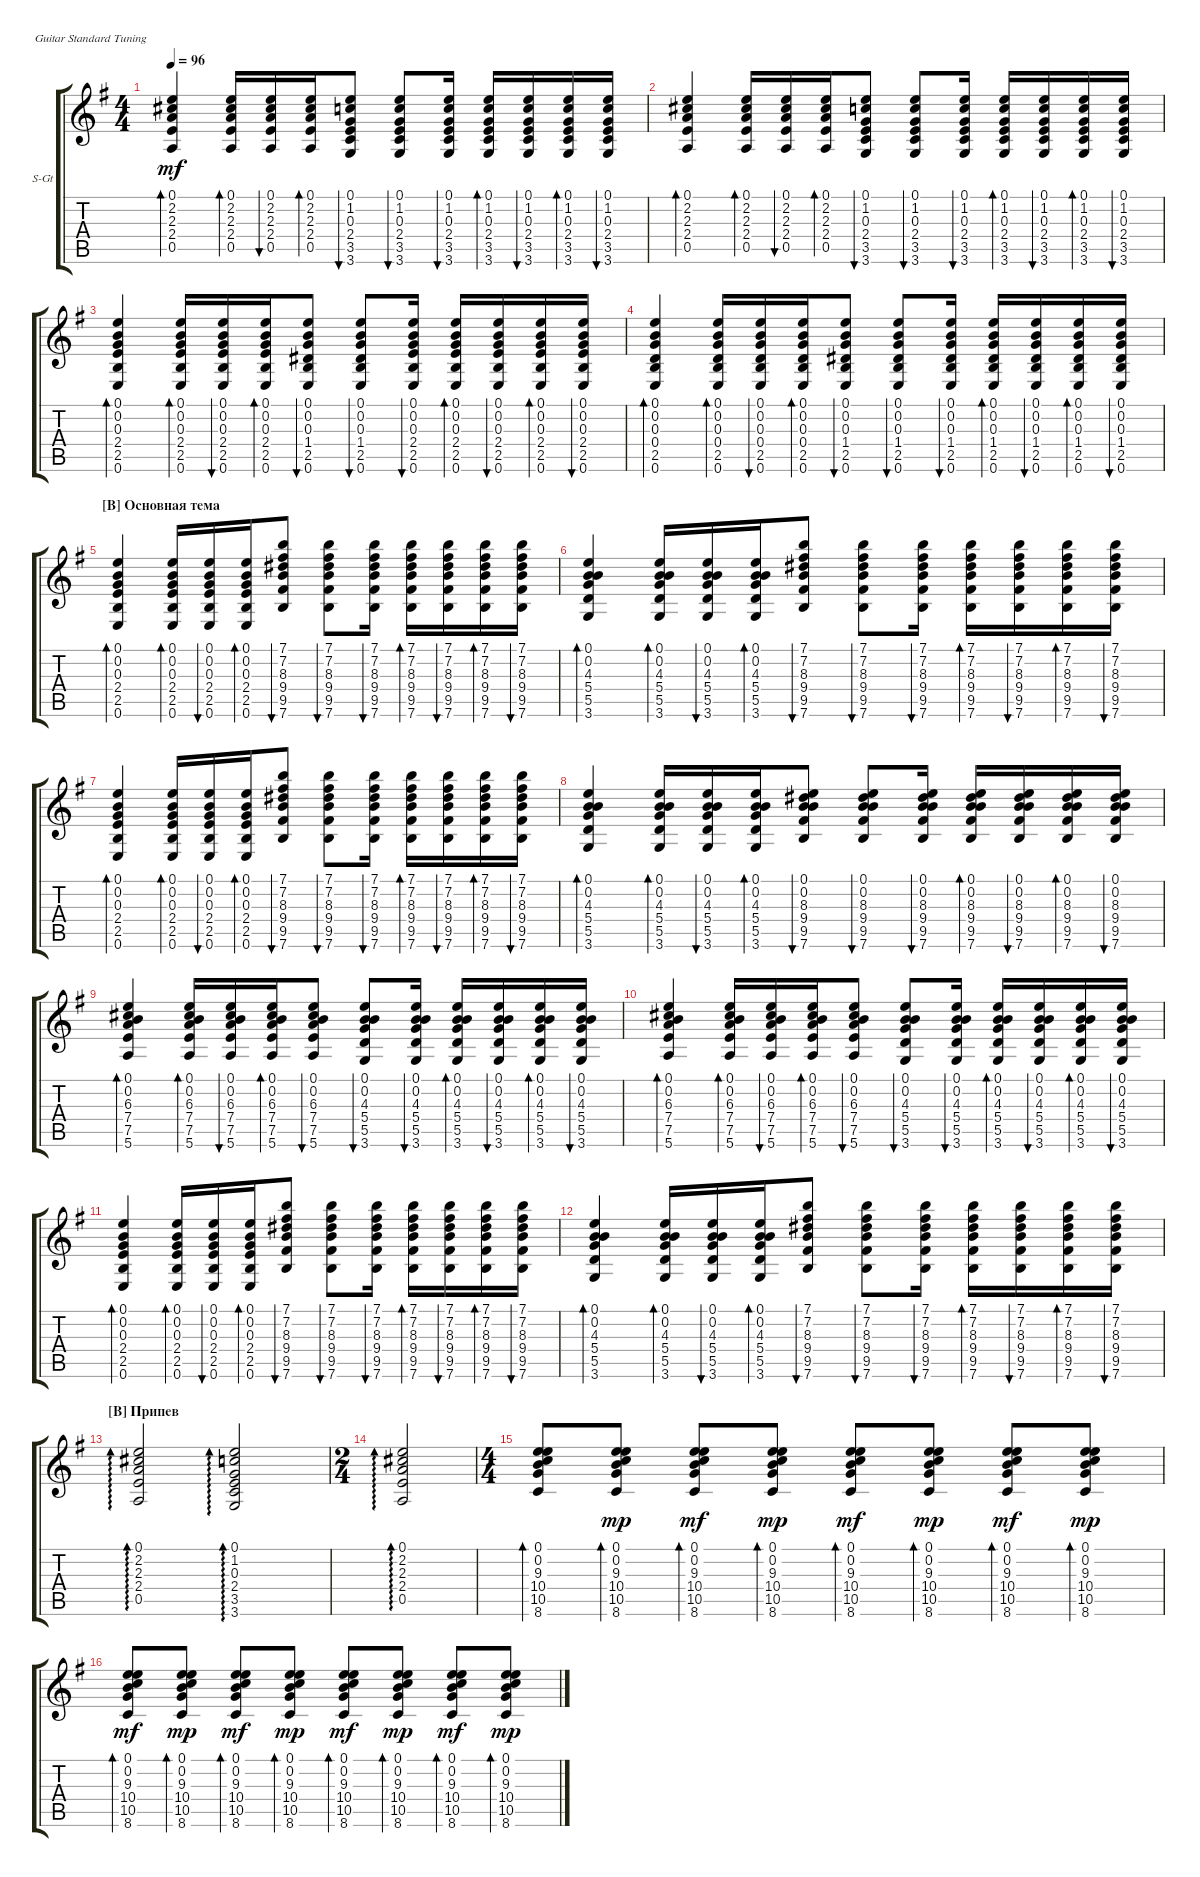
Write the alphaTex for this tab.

\defaultSystemsLayout 4
\bracketExtendMode groupsimilarinstruments
\firstSystemTrackNameOrientation horizontal
\otherSystemsTrackNameOrientation horizontal
\track ("Steel Guitar" "S-Gt") {instrument acousticguitarsteel}
\staff {score tabs}
\tuning (E4 B3 G3 D3 A2 E2)
\ts (4 4)
\tempo 96
\clef g2
\ks eminor
(0.5 2.4 2.3 2.2 0.1).4{bd 30 dy mf} (0.5 2.4 2.3 2.2 0.1).16{bd 30} (0.5 2.4 2.3 2.2 0.1).16{bu 30} (0.5 2.4 2.3 2.2 0.1).16{bd 30} (3.5 2.4 0.3 1.2 0.1 3.6).8{bu 30} (3.5 2.4 0.3 1.2 0.1 3.6).8{bu 30} (3.5 2.4 0.3 1.2 0.1 3.6).16{bu 30} (3.5 2.4 0.3 1.2 0.1 3.6).16{bd 30} (3.5 2.4 0.3 1.2 0.1 3.6).16{bu 30} (3.5 2.4 0.3 1.2 0.1 3.6).16{bd 30} (3.5 2.4 0.3 1.2 0.1 3.6).16{bu 30} |
(0.5 2.4 2.3 2.2 0.1).4{bd 30} (0.5 2.4 2.3 2.2 0.1).16{bd 30} (0.5 2.4 2.3 2.2 0.1).16{bu 30} (0.5 2.4 2.3 2.2 0.1).16{bd 30} (3.5 2.4 0.3 1.2 0.1 3.6).8{bu 30} (3.5 2.4 0.3 1.2 0.1 3.6).8{bu 30} (3.5 2.4 0.3 1.2 0.1 3.6).16{bu 30} (3.5 2.4 0.3 1.2 0.1 3.6).16{bd 30} (3.5 2.4 0.3 1.2 0.1 3.6).16{bu 30} (3.5 2.4 0.3 1.2 0.1 3.6).16{bd 30} (3.5 2.4 0.3 1.2 0.1 3.6).16{bu 30} |
(0.6 2.5 2.4 0.3 0.2 0.1).4{bd 30} (0.6 2.5 2.4 0.3 0.2 0.1).16{bd 30} (0.6 2.5 2.4 0.3 0.2 0.1).16{bu 30} (0.6 2.5 2.4 0.3 0.2 0.1).16{bd 30} (0.6 2.5 1.4 0.3 0.2 0.1).8{bu 30} (0.6 2.5 1.4 0.3 0.2 0.1).8{bu 30} (0.6 2.5 2.4 0.3 0.2 0.1).16{bu 30} (0.6 2.5 2.4 0.3 0.2 0.1).16{bd 30} (0.6 2.5 2.4 0.3 0.2 0.1).16{bu 30} (0.6 2.5 2.4 0.3 0.2 0.1).16{bd 30} (0.6 2.5 2.4 0.3 0.2 0.1).16{bu 30} |
(0.6 2.5 0.4 0.3 0.2 0.1).4{bd 30} (0.6 2.5 0.4 0.3 0.2 0.1).16{bd 30} (0.6 2.5 0.4 0.3 0.2 0.1).16{bu 30} (0.6 2.5 0.4 0.3 0.2 0.1).16{bd 30} (0.6 2.5 1.4 0.3 0.2 0.1).8{bu 30} (0.6 2.5 1.4 0.3 0.2 0.1).8{bu 30} (0.6 2.5 1.4 0.3 0.2 0.1).16{bu 30} (0.6 2.5 1.4 0.3 0.2 0.1).16{bd 30} (0.6 2.5 1.4 0.3 0.2 0.1).16{bu 30} (0.6 2.5 1.4 0.3 0.2 0.1).16{bd 30} (0.6 2.5 1.4 0.3 0.2 0.1).16{bu 30} |
\section ("B" "Основная тема")
(0.6 2.5 2.4 0.3 0.2 0.1).4{bd 30} (0.6 2.5 2.4 0.3 0.2 0.1).16{bd 30} (0.6 2.5 2.4 0.3 0.2 0.1).16{bu 30} (0.6 2.5 2.4 0.3 0.2 0.1).16{bd 30} (7.6 9.5 9.4 8.3 7.2 7.1).8{bu 30} (7.6 9.5 9.4 8.3 7.2 7.1).8{bu 30} (7.6 9.5 9.4 8.3 7.2 7.1).16{bu 30} (7.6 9.5 9.4 8.3 7.2 7.1).16{bd 30} (7.6 9.5 9.4 8.3 7.2 7.1).16{bu 30} (7.6 9.5 9.4 8.3 7.2 7.1).16{bd 30} (7.6 9.5 9.4 8.3 7.2 7.1).16{bu 30} |
(3.6 5.5 5.4 4.3 0.2 0.1).4{bd 30} (3.6 5.5 5.4 4.3 0.2 0.1).16{bd 30} (3.6 5.5 5.4 4.3 0.2 0.1).16{bu 30} (3.6 5.5 5.4 4.3 0.2 0.1).16{bd 30} (7.6 9.5 9.4 8.3 7.2 7.1).8{bu 30} (7.6 9.5 9.4 8.3 7.2 7.1).8{bu 30} (7.6 9.5 9.4 8.3 7.2 7.1).16{bu 30} (7.6 9.5 9.4 8.3 7.2 7.1).16{bd 30} (7.6 9.5 9.4 8.3 7.2 7.1).16{bu 30} (7.6 9.5 9.4 8.3 7.2 7.1).16{bd 30} (7.6 9.5 9.4 8.3 7.2 7.1).16{bu 30} |
(0.6 2.5 2.4 0.3 0.2 0.1).4{bd 30} (0.6 2.5 2.4 0.3 0.2 0.1).16{bd 30} (0.6 2.5 2.4 0.3 0.2 0.1).16{bu 30} (0.6 2.5 2.4 0.3 0.2 0.1).16{bd 30} (7.6 9.5 9.4 8.3 7.2 7.1).8{bu 30} (7.6 9.5 9.4 8.3 7.2 7.1).8{bu 30} (7.6 9.5 9.4 8.3 7.2 7.1).16{bu 30} (7.6 9.5 9.4 8.3 7.2 7.1).16{bd 30} (7.6 9.5 9.4 8.3 7.2 7.1).16{bu 30} (7.6 9.5 9.4 8.3 7.2 7.1).16{bd 30} (7.6 9.5 9.4 8.3 7.2 7.1).16{bu 30} |
(3.6 5.5 5.4 4.3 0.2 0.1).4{bd 30} (3.6 5.5 5.4 4.3 0.2 0.1).16{bd 30} (3.6 5.5 5.4 4.3 0.2 0.1).16{bu 30} (3.6 5.5 5.4 4.3 0.2 0.1).16{bd 30} (7.6 9.5 9.4 8.3 0.2 0.1).8{bu 30} (7.6 9.5 9.4 8.3 0.2 0.1).8{bu 30} (7.6 9.5 9.4 8.3 0.2 0.1).16{bu 30} (7.6 9.5 9.4 8.3 0.2 0.1).16{bd 30} (7.6 9.5 9.4 8.3 0.2 0.1).16{bu 30} (7.6 9.5 9.4 8.3 0.2 0.1).16{bd 30} (7.6 9.5 9.4 8.3 0.2 0.1).16{bu 30} |
(5.6 7.5 7.4 6.3 0.2 0.1).4{bd 30} (5.6 7.5 7.4 6.3 0.2 0.1).16{bd 30} (5.6 7.5 7.4 6.3 0.2 0.1).16{bu 30} (5.6 7.5 7.4 6.3 0.2 0.1).16{bd 30} (5.6 7.5 7.4 6.3 0.2 0.1).8{bu 30} (3.6 5.5 5.4 4.3 0.2 0.1).8{bu 30} (3.6 5.5 5.4 4.3 0.2 0.1).16{bu 30} (3.6 5.5 5.4 4.3 0.2 0.1).16{bd 30} (3.6 5.5 5.4 4.3 0.2 0.1).16{bu 30} (3.6 5.5 5.4 4.3 0.2 0.1).16{bd 30} (3.6 5.5 5.4 4.3 0.2 0.1).16{bu 30} |
(5.6 7.5 7.4 6.3 0.2 0.1).4{bd 30} (5.6 7.5 7.4 6.3 0.2 0.1).16{bd 30} (5.6 7.5 7.4 6.3 0.2 0.1).16{bu 30} (5.6 7.5 7.4 6.3 0.2 0.1).16{bd 30} (5.6 7.5 7.4 6.3 0.2 0.1).8{bu 30} (3.6 5.5 5.4 4.3 0.2 0.1).8{bu 30} (3.6 5.5 5.4 4.3 0.2 0.1).16{bu 30} (3.6 5.5 5.4 4.3 0.2 0.1).16{bd 30} (3.6 5.5 5.4 4.3 0.2 0.1).16{bu 30} (3.6 5.5 5.4 4.3 0.2 0.1).16{bd 30} (3.6 5.5 5.4 4.3 0.2 0.1).16{bu 30} |
(0.6 2.5 2.4 0.3 0.2 0.1).4{bd 30} (0.6 2.5 2.4 0.3 0.2 0.1).16{bd 30} (0.6 2.5 2.4 0.3 0.2 0.1).16{bu 30} (0.6 2.5 2.4 0.3 0.2 0.1).16{bd 30} (7.6 9.5 9.4 8.3 7.2 7.1).8{bu 30} (7.6 9.5 9.4 8.3 7.2 7.1).8{bu 30} (7.6 9.5 9.4 8.3 7.2 7.1).16{bu 30} (7.6 9.5 9.4 8.3 7.2 7.1).16{bd 30} (7.6 9.5 9.4 8.3 7.2 7.1).16{bu 30} (7.6 9.5 9.4 8.3 7.2 7.1).16{bd 30} (7.6 9.5 9.4 8.3 7.2 7.1).16{bu 30} |
(3.6 5.5 5.4 4.3 0.2 0.1).4{bd 30} (3.6 5.5 5.4 4.3 0.2 0.1).16{bd 30} (3.6 5.5 5.4 4.3 0.2 0.1).16{bu 30} (3.6 5.5 5.4 4.3 0.2 0.1).16{bd 30} (7.6 9.5 9.4 8.3 7.2 7.1).8{bu 30} (7.6 9.5 9.4 8.3 7.2 7.1).8{bu 30} (7.6 9.5 9.4 8.3 7.2 7.1).16{bu 30} (7.6 9.5 9.4 8.3 7.2 7.1).16{bd 30} (7.6 9.5 9.4 8.3 7.2 7.1).16{bu 30} (7.6 9.5 9.4 8.3 7.2 7.1).16{bd 30} (7.6 9.5 9.4 8.3 7.2 7.1).16{bu 30} |
\section ("B" "Припев")
(0.5 2.4 2.3 2.2 0.1).2{ad 30} (3.5 2.4 0.3 1.2 0.1 3.6).2{ad 30} |
\ts (2 4)
(0.5 2.4 2.3 2.2 0.1).2{ad 30} |
\ts (4 4)
(8.6 10.5 10.4 9.3 0.2 0.1).8{bd 30} (8.6 10.5 10.4 9.3 0.2 0.1).8{bd 30 dy mp} (8.6 10.5 10.4 9.3 0.2 0.1).8{bd 30 dy mf} (8.6 10.5 10.4 9.3 0.2 0.1).8{bd 30 dy mp} (8.6 10.5 10.4 9.3 0.2 0.1).8{bd 30 dy mf} (8.6 10.5 10.4 9.3 0.2 0.1).8{bd 30 dy mp} (8.6 10.5 10.4 9.3 0.2 0.1).8{bd 30 dy mf} (8.6 10.5 10.4 9.3 0.2 0.1).8{bd 30 dy mp} |
(8.6 10.5 10.4 9.3 0.2 0.1).8{bd 30 dy mf} (8.6 10.5 10.4 9.3 0.2 0.1).8{bd 30 dy mp} (8.6 10.5 10.4 9.3 0.2 0.1).8{bd 30 dy mf} (8.6 10.5 10.4 9.3 0.2 0.1).8{bd 30 dy mp} (8.6 10.5 10.4 9.3 0.2 0.1).8{bd 30 dy mf} (8.6 10.5 10.4 9.3 0.2 0.1).8{bd 30 dy mp} (8.6 10.5 10.4 9.3 0.2 0.1).8{bd 30 dy mf} (8.6 10.5 10.4 9.3 0.2 0.1).8{bd 30 dy mp}
